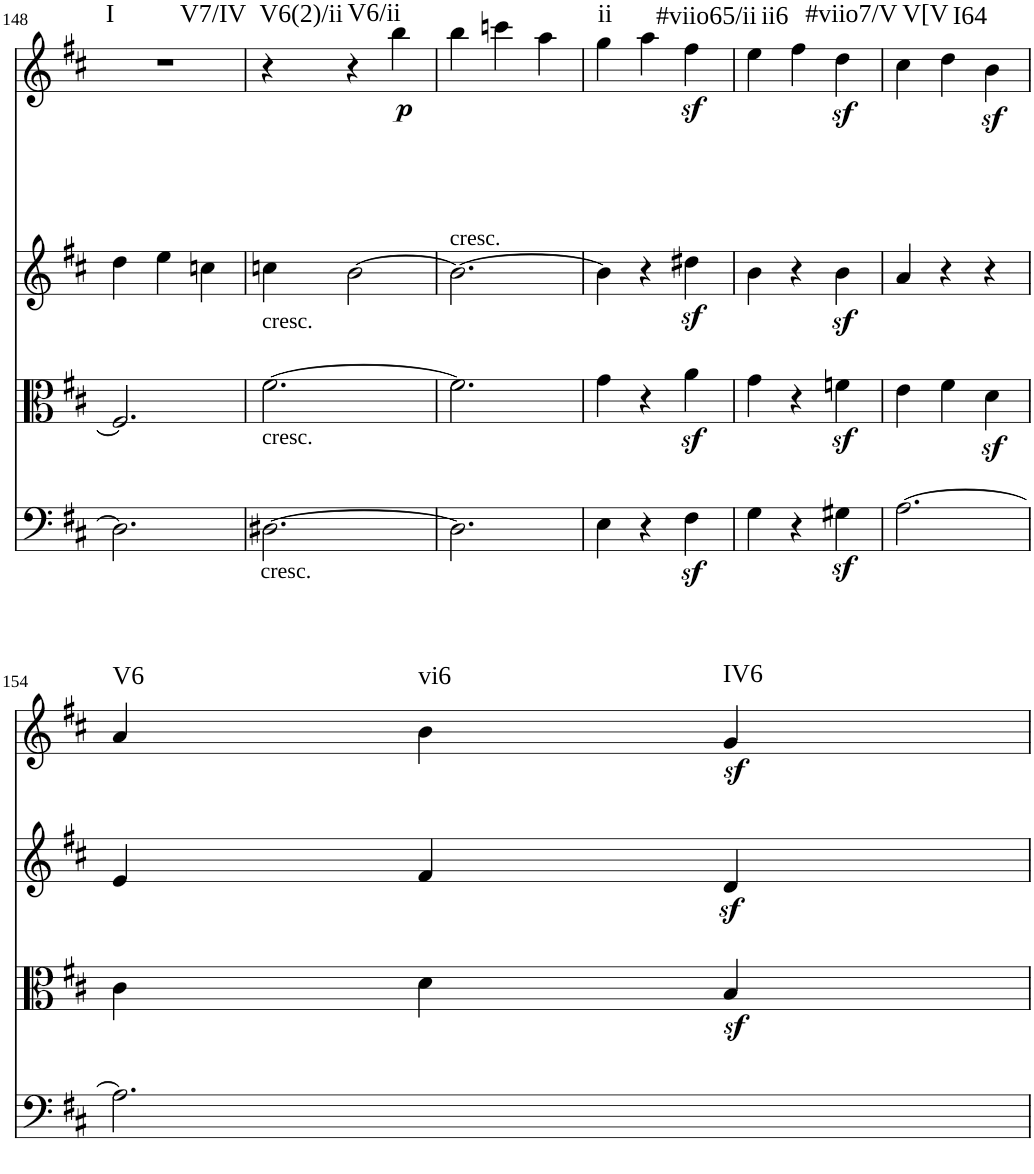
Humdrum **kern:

**kern	**kern	**kern	**kern	**dynam	**harte
*part4	*part3	*part2	*part1	*part1	*part1
*staff4	*staff3	*staff2	*staff1	*staff1	*
*I"Violoncello	*I"Viola	*I"Violin II	*I"Violin I	*	*
*I'Vc	*I'Vla	*I'Vln	*I'Vln	*	*
!!LO:PB:g=z
*clefF4	*clefC3	*clefG2	*clefG2	*	*
*k[f#c#]	*k[f#c#]	*k[f#c#]	*k[f#c#]	*	*
*M3/4	*M3/4	*M3/4	*M3/4	*	*
=148	=148	=148	=148	=148	=148
!	!	!	!	!	!LO:H:n=1:kt=I
!	!	!	!	!	!LO:H:n=2:kt=V7/IV
2.D\]	2.F#/]	4dd\	2.r	.	N N
.	.	4ee\	.	.	.
.	.	4ccn\	.	.	.
=149	=149	=149	=149	=149	=149
!	!	!LO:TX:b:t=cresc.	!	!	!
!	!LO:TX:b:t=cresc.	!	!	!	!
!LO:TX:b:t=cresc.	!	!	!	!	!LO:H:kt=V6(2)/ii
[2.D#X\	[2.f#\	4ccn\	4r	.	N
!	!	!	!	!	!LO:H:kt=V6/ii
.	.	[2b\	4r	.	N
!	!	!	!	!LO:DY:b	!
.	.	.	4bb\	p	.
=150	=150	=150	=150	=150	=150
!	!	!	!LO:TX:b:t=cresc.	!	!
2.D#\]	2.f#\]	2.b\_	4bb\	.	.
.	.	.	4cccn\	.	.
.	.	.	4aa\	.	.
=151	=151	=151	=151	=151	=151
!	!	!	!	!	!LO:H:kt=ii
4E\	4g\	4b\]	4gg\	.	N
4r	4r	4r	4aa\	.	.
!	!	!	!	!LO:DY:b	!LO:H:kt=#viio65/ii
4F#z<\	4az<\	4dd#Xz<\	4ff#\	sf	N
=152	=152	=152	=152	=152	=152
!	!	!	!	!	!LO:H:kt=ii6
4G\	4g\	4b\	4ee\	.	N
4r	4r	4r	4ff#\	.	.
!	!	!	!	!LO:DY:b	!LO:H:kt=#viio7/V
4G#Xz<\	4fnz<\	4bz<\	4dd\	sf	N
=153	=153	=153	=153	=153	=153
!	!	!	!	!	!LO:H:kt=V[V
[2.A\	4e\	4a/	4cc#\	.	N
!	!	!	!	!	!LO:H:kt=I64
.	4f#\	4r	4dd\	.	N
.	4dz<\	4r	4bz<\	.	.
!!LO:LB:g=z
=154	=154	=154	=154	=154	=154
!	!	!	!	!	!LO:H:kt=V6
2.A\]	4c#\	4e/	4a/	.	N
!	!	!	!	!	!LO:H:kt=vi6
.	4d\	4f#/	4b\	.	N
!	!	!	!	!LO:DY:b	!LO:H:kt=IV6
.	4Bz</	4dz</	4g/	sf	N
=	=	=	=	=	=
*-	*-	*-	*-	*-	*-
